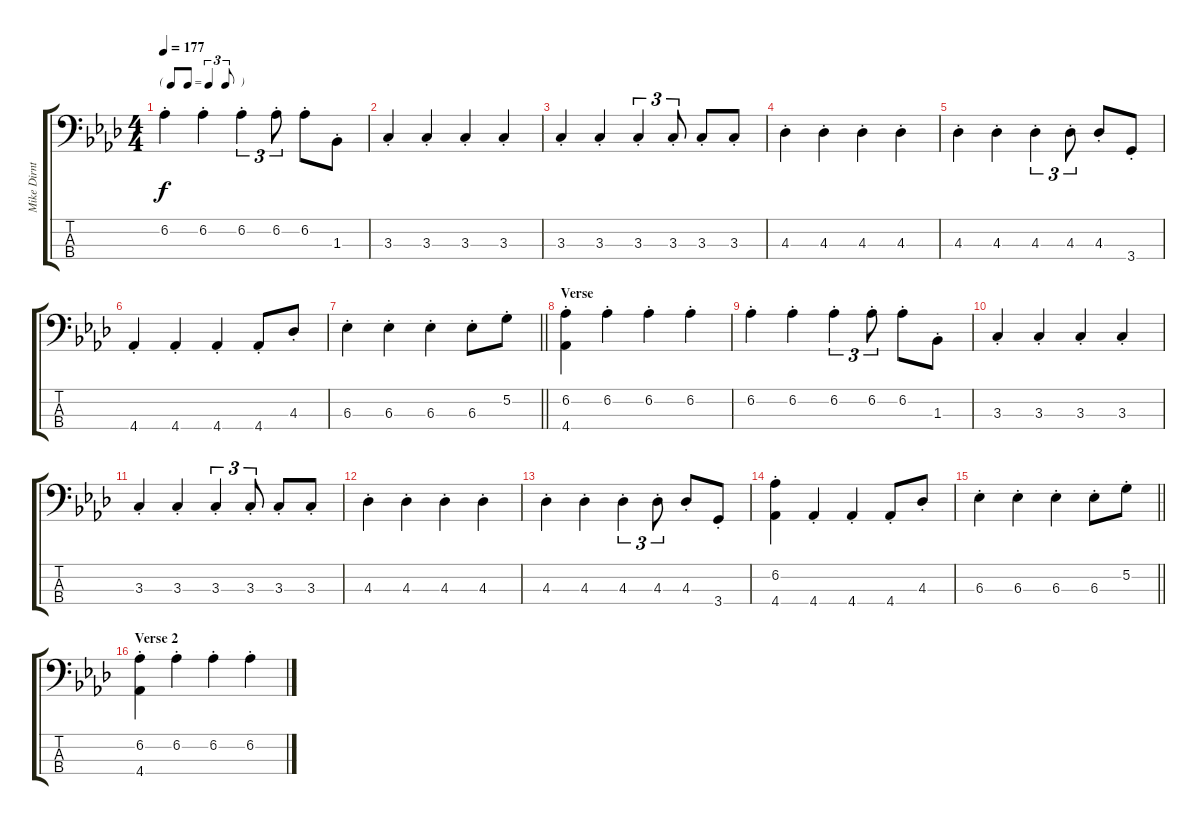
\track ("Mike Dirnt" "Mike Dirnt") {instrument electricbasspick}
\staff {score tabs}
\tuning (G2 D2 A1 E1) {hide}
\ts (4 4)
\tf triplet8th
\tempo 177
\clef f4
\ks ab
6.2{st}.4{dy f} 6.2{st}.4 6.2{st}.4{tu (3 2)} 6.2{st}.8{tu (3 2)} 6.2{st}.8 1.3{st}.8 |
3.3{st}.4 3.3{st}.4 3.3{st}.4 3.3{st}.4 |
3.3{st}.4 3.3{st}.4 3.3{st}.4{tu (3 2)} 3.3{st}.8{tu (3 2)} 3.3{st}.8 3.3{st}.8 |
4.3{st}.4 4.3{st}.4 4.3{st}.4 4.3{st}.4 |
4.3{st}.4 4.3{st}.4 4.3{st}.4{tu (3 2)} 4.3{st}.8{tu (3 2)} 4.3{st}.8 3.4{st}.8 |
4.4{st}.4 4.4{st}.4 4.4{st}.4 4.4{st}.8 4.3{st}.8 |
\barLineRight lightlight
6.3{st}.4 6.3{st}.4 6.3{st}.4 6.3{st}.8 5.2{st}.8 |
\section ("" "Verse")
(6.2{st} 4.4{st}).4 6.2{st}.4 6.2{st}.4 6.2{st}.4 |
6.2{st}.4 6.2{st}.4 6.2{st}.4{tu (3 2)} 6.2{st}.8{tu (3 2)} 6.2{st}.8 1.3{st}.8 |
3.3{st}.4 3.3{st}.4 3.3{st}.4 3.3{st}.4 |
3.3{st}.4 3.3{st}.4 3.3{st}.4{tu (3 2)} 3.3{st}.8{tu (3 2)} 3.3{st}.8 3.3{st}.8 |
4.3{st}.4 4.3{st}.4 4.3{st}.4 4.3{st}.4 |
4.3{st}.4 4.3{st}.4 4.3{st}.4{tu (3 2)} 4.3{st}.8{tu (3 2)} 4.3{st}.8 3.4{st}.8 |
(6.2{st} 4.4{st}).4 4.4{st}.4 4.4{st}.4 4.4{st}.8 4.3{st}.8 |
\barLineRight lightlight
6.3{st}.4 6.3{st}.4 6.3{st}.4 6.3{st}.8 5.2{st}.8 |
\section ("" "Verse 2")
(6.2{st} 4.4{st}).4 6.2{st}.4 6.2{st}.4 6.2{st}.4
